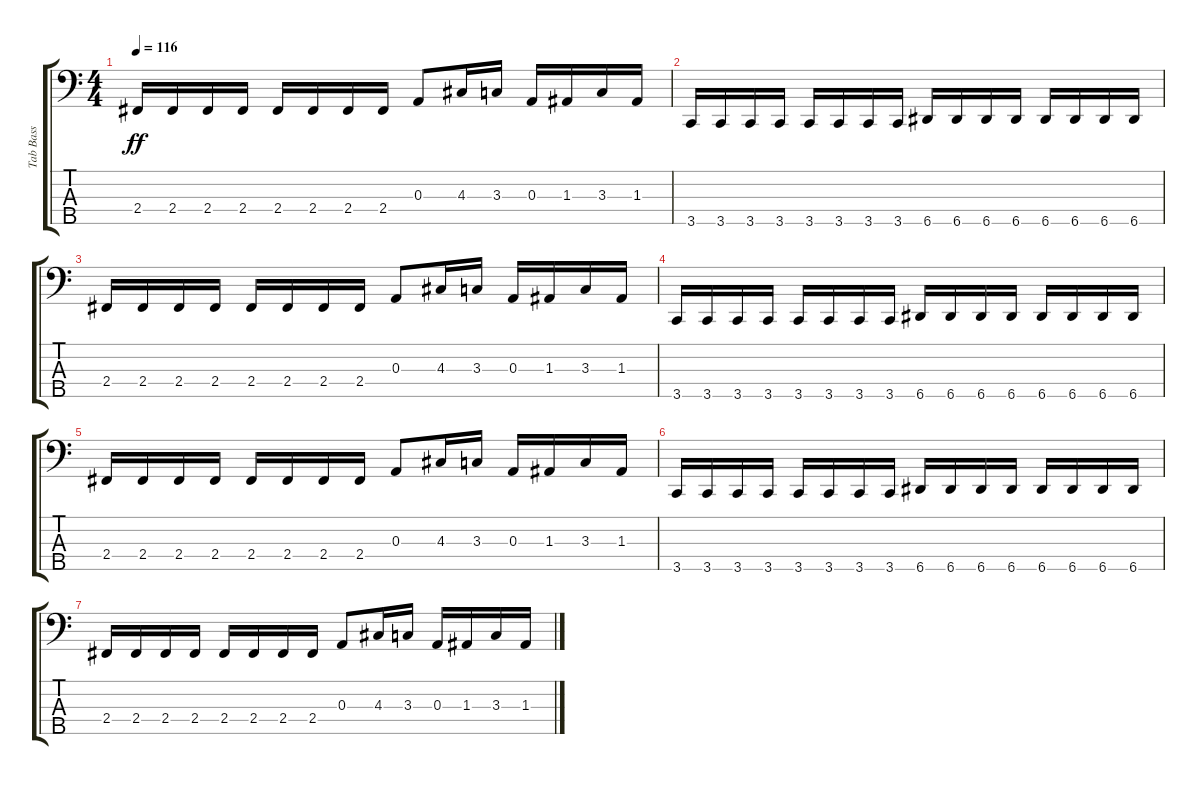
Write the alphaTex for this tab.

\track ("Tab Bass" "Tab Bass") {instrument electricbasspick}
\staff {score tabs}
\tuning (G2 D2 A1 E1 A0) {hide}
\ts (4 4)
\tempo 116
\clef f4
\ks c
2.4.16{dy ff} 2.4.16 2.4.16 2.4.16 2.4.16 2.4.16 2.4.16 2.4.16 0.3.8 4.3.16 3.3.16 0.3.16 1.3.16 3.3.16 1.3.16 |
3.5.16 3.5.16 3.5.16 3.5.16 3.5.16 3.5.16 3.5.16 3.5.16 6.5.16 6.5.16 6.5.16 6.5.16 6.5.16 6.5.16 6.5.16 6.5.16 |
2.4.16 2.4.16 2.4.16 2.4.16 2.4.16 2.4.16 2.4.16 2.4.16 0.3.8 4.3.16 3.3.16 0.3.16 1.3.16 3.3.16 1.3.16 |
3.5.16 3.5.16 3.5.16 3.5.16 3.5.16 3.5.16 3.5.16 3.5.16 6.5.16 6.5.16 6.5.16 6.5.16 6.5.16 6.5.16 6.5.16 6.5.16 |
2.4.16 2.4.16 2.4.16 2.4.16 2.4.16 2.4.16 2.4.16 2.4.16 0.3.8 4.3.16 3.3.16 0.3.16 1.3.16 3.3.16 1.3.16 |
3.5.16 3.5.16 3.5.16 3.5.16 3.5.16 3.5.16 3.5.16 3.5.16 6.5.16 6.5.16 6.5.16 6.5.16 6.5.16 6.5.16 6.5.16 6.5.16 |
2.4.16 2.4.16 2.4.16 2.4.16 2.4.16 2.4.16 2.4.16 2.4.16 0.3.8 4.3.16 3.3.16 0.3.16 1.3.16 3.3.16 1.3.16
